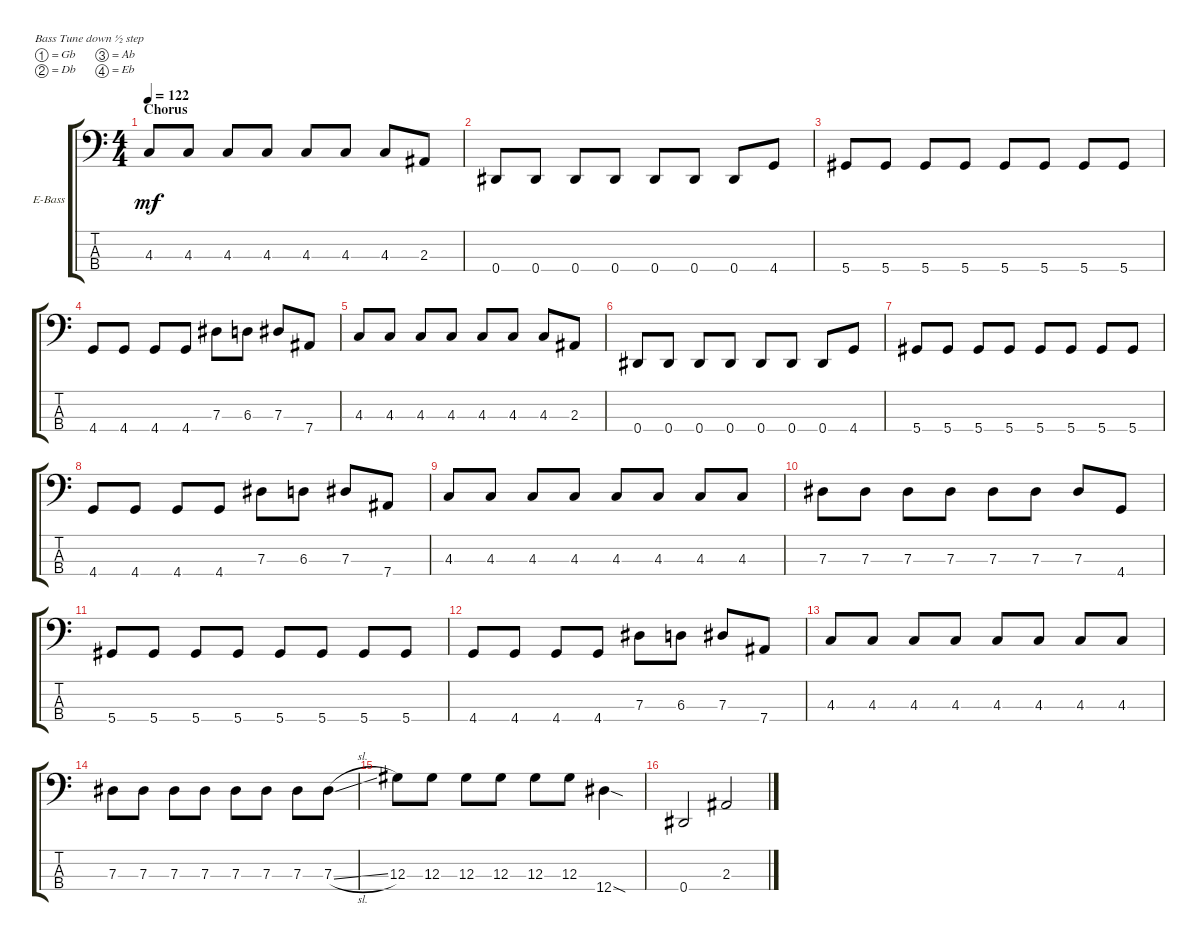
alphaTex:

\bracketExtendMode groupsimilarinstruments
\firstSystemTrackNameOrientation horizontal
\otherSystemsTrackNameOrientation horizontal
\track ("Todd Kerns" "E-Bass") {instrument electricbassfinger}
\staff {score tabs}
\tuning (Gb2 Db2 Ab1 Eb1)
\ts (4 4)
\section ("" "Chorus")
\tempo 122
\clef f4
\ks c
4.3.8{dy mf} 4.3.8 4.3.8 4.3.8 4.3.8 4.3.8 4.3.8 2.3.8 |
0.4.8 0.4.8 0.4.8 0.4.8 0.4.8 0.4.8 0.4.8 4.4.8 |
5.4.8 5.4.8 5.4.8 5.4.8 5.4.8 5.4.8 5.4.8 5.4.8 |
4.4.8 4.4.8 4.4.8 4.4.8 7.3.8 6.3.8 7.3.8 7.4.8 |
4.3.8 4.3.8 4.3.8 4.3.8 4.3.8 4.3.8 4.3.8 2.3.8 |
0.4.8 0.4.8 0.4.8 0.4.8 0.4.8 0.4.8 0.4.8 4.4.8 |
5.4.8 5.4.8 5.4.8 5.4.8 5.4.8 5.4.8 5.4.8 5.4.8 |
4.4.8 4.4.8 4.4.8 4.4.8 7.3.8 6.3.8 7.3.8 7.4.8 |
4.3.8 4.3.8 4.3.8 4.3.8 4.3.8 4.3.8 4.3.8 4.3.8 |
7.3.8 7.3.8 7.3.8 7.3.8 7.3.8 7.3.8 7.3.8 4.4.8 |
5.4.8 5.4.8 5.4.8 5.4.8 5.4.8 5.4.8 5.4.8 5.4.8 |
4.4.8 4.4.8 4.4.8 4.4.8 7.3.8 6.3.8 7.3.8 7.4.8 |
4.3.8 4.3.8 4.3.8 4.3.8 4.3.8 4.3.8 4.3.8 4.3.8 |
7.3.8 7.3.8 7.3.8 7.3.8 7.3.8 7.3.8 7.3.8 7.3{sl}.8 |
12.3.8 12.3.8 12.3.8 12.3.8 12.3.8 12.3.8 12.4{sod}.4 |
0.4.2 2.3.2
